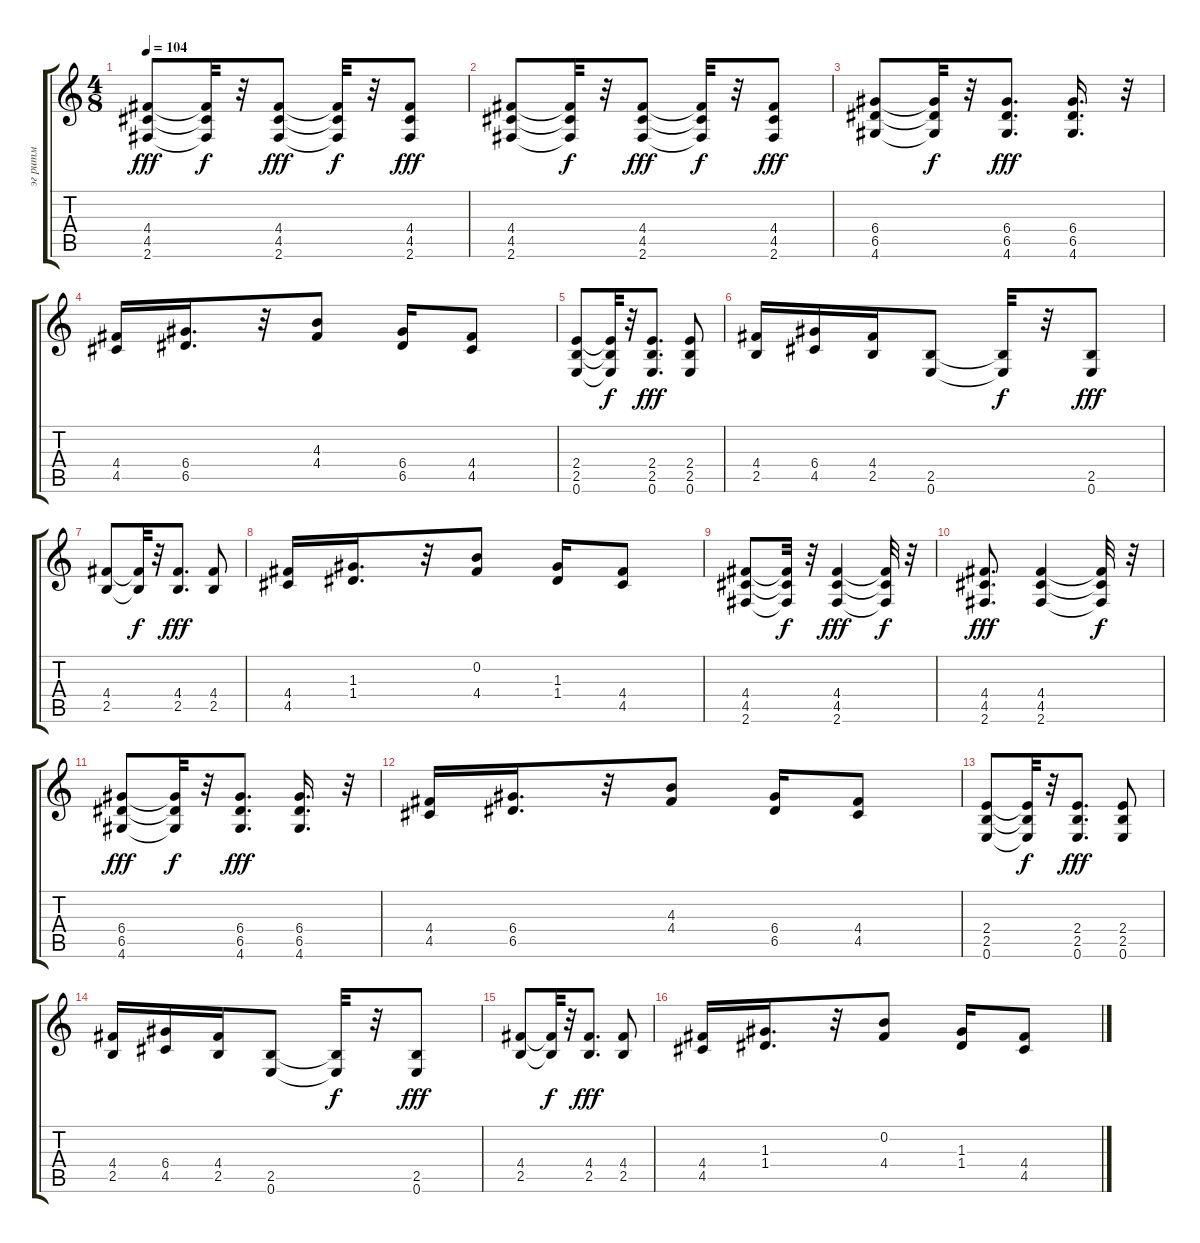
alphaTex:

\track ("эг ритм" "эг ритм") {instrument distortionguitar}
\staff {score tabs}
\tuning (E4 B3 G3 D3 A2 E2) {hide}
\ts (4 8)
\tempo 104
\clef g2
\ks c
(4.4 4.5 2.6).8{dy fff} (4.4{t} 4.5{t} 2.6{t}).32{dy f} r.32 (4.4 4.5 2.6).8{dy fff} (4.4{t} 4.5{t} 2.6{t}).32{dy f} r.32 (4.4 4.5 2.6).8{dy fff} |
(4.4 4.5 2.6).8 (4.4{t} 4.5{t} 2.6{t}).32{dy f} r.32 (4.4 4.5 2.6).8{dy fff} (4.4{t} 4.5{t} 2.6{t}).32{dy f} r.32 (4.4 4.5 2.6).8{dy fff} |
(6.4 6.5 4.6).8 (6.4{t} 6.5{t} 4.6{t}).32{dy f} r.32 (6.4 6.5 4.6).8{d dy fff} (6.4 6.5 4.6).16{d} r.32 |
(4.4 4.5).16 (6.4 6.5).16{d} r.32 (4.3 4.4).8 (6.4 6.5).16 (4.4 4.5).8 |
(2.4 2.5 0.6).8 (2.4{t} 2.5{t} 0.6{t}).32{dy f} r.32 (2.4 2.5 0.6).8{d dy fff} (2.4 2.5 0.6).8 |
(4.4 2.5).16 (6.4 4.5).16 (4.4 2.5).16 (2.5 0.6).8 (2.5{t} 0.6{t}).32{dy f} r.32 (2.5 0.6).8{dy fff} |
(4.4 2.5).8 (4.4{t} 2.5{t}).32{dy f} r.32 (4.4 2.5).8{d dy fff} (4.4 2.5).8 |
(4.4 4.5).16 (1.3 1.4).16{d} r.32 (0.2 4.4).8 (1.3 1.4).16 (4.4 4.5).8 |
(4.4 4.5 2.6).8 (4.4{t} 4.5{t} 2.6{t}).32{dy f} r.32 (4.4 4.5 2.6).4{dy fff} (4.4{t} 4.5{t} 2.6{t}).32{dy f} r.32 |
(4.4 4.5 2.6).8{d dy fff} (4.4 4.5 2.6).4 (4.4{t} 4.5{t} 2.6{t}).32{dy f} r.32 |
(6.4 6.5 4.6).8{dy fff} (6.4{t} 6.5{t} 4.6{t}).32{dy f} r.32 (6.4 6.5 4.6).8{d dy fff} (6.4 6.5 4.6).16{d} r.32 |
(4.4 4.5).16 (6.4 6.5).16{d} r.32 (4.3 4.4).8 (6.4 6.5).16 (4.4 4.5).8 |
(2.4 2.5 0.6).8 (2.4{t} 2.5{t} 0.6{t}).32{dy f} r.32 (2.4 2.5 0.6).8{d dy fff} (2.4 2.5 0.6).8 |
(4.4 2.5).16 (6.4 4.5).16 (4.4 2.5).16 (2.5 0.6).8 (2.5{t} 0.6{t}).32{dy f} r.32 (2.5 0.6).8{dy fff} |
(4.4 2.5).8 (4.4{t} 2.5{t}).32{dy f} r.32 (4.4 2.5).8{d dy fff} (4.4 2.5).8 |
(4.4 4.5).16 (1.3 1.4).16{d} r.32 (0.2 4.4).8 (1.3 1.4).16 (4.4 4.5).8
